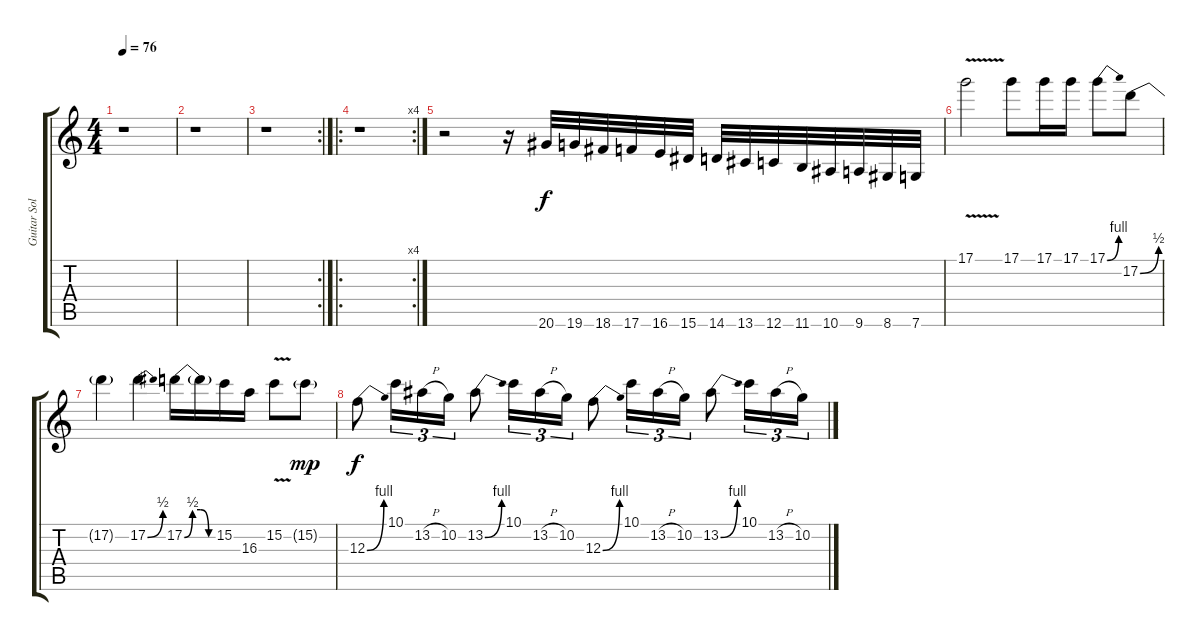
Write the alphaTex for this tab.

\track ("Guitar Solo" "Guitar Sol") {instrument overdrivenguitar}
\staff {score tabs}
\tuning (D4 A3 F3 C3 G2 C2) {hide}
\ts (4 4)
\tempo 76
\clef g2
\ks c
r.1{dy f} |
r.1 |
\rc 2
r.1 |
\ro
\rc 4
r.1 |
r.2 r.16 20.6.32{instrument guitarfretnoise} 19.6.32 18.6.32 17.6.32 16.6.32 15.6.32 14.6.32 13.6.32 12.6.32 11.6.32 10.6.32 9.6.32 8.6.32 7.6.32 |
17.1{v}.2{instrument distortionguitar} 17.1.8 17.1.16 17.1.16 17.1{be (bend 0 0 60 4)}.8 17.2{be (bend 0 0 60 2)}.8 |
17.2{t}.4 17.2{be (bend 0 0 60 2)}.4 17.2{be (custom 0 0 15 2 30 2 45 0 60 0)}.16 17.2{t}.16 15.2.16 16.3.16 15.2{v}.8 15.2{g}.8{dy mp} |
12.3{be (bend 0 0 60 4)}.8{dy f} 10.1.16{tu (3 2)} 13.2{h}.16{tu (3 2)} 10.2.16{tu (3 2)} 13.2{be (bend 0 0 60 4)}.8 10.1.16{tu (3 2)} 13.2{h}.16{tu (3 2)} 10.2.16{tu (3 2)} 12.3{be (bend 0 0 60 4)}.8 10.1.16{tu (3 2)} 13.2{h}.16{tu (3 2)} 10.2.16{tu (3 2)} 13.2{be (bend 0 0 60 4)}.8 10.1.16{tu (3 2)} 13.2{h}.16{tu (3 2)} 10.2.16{tu (3 2)}
